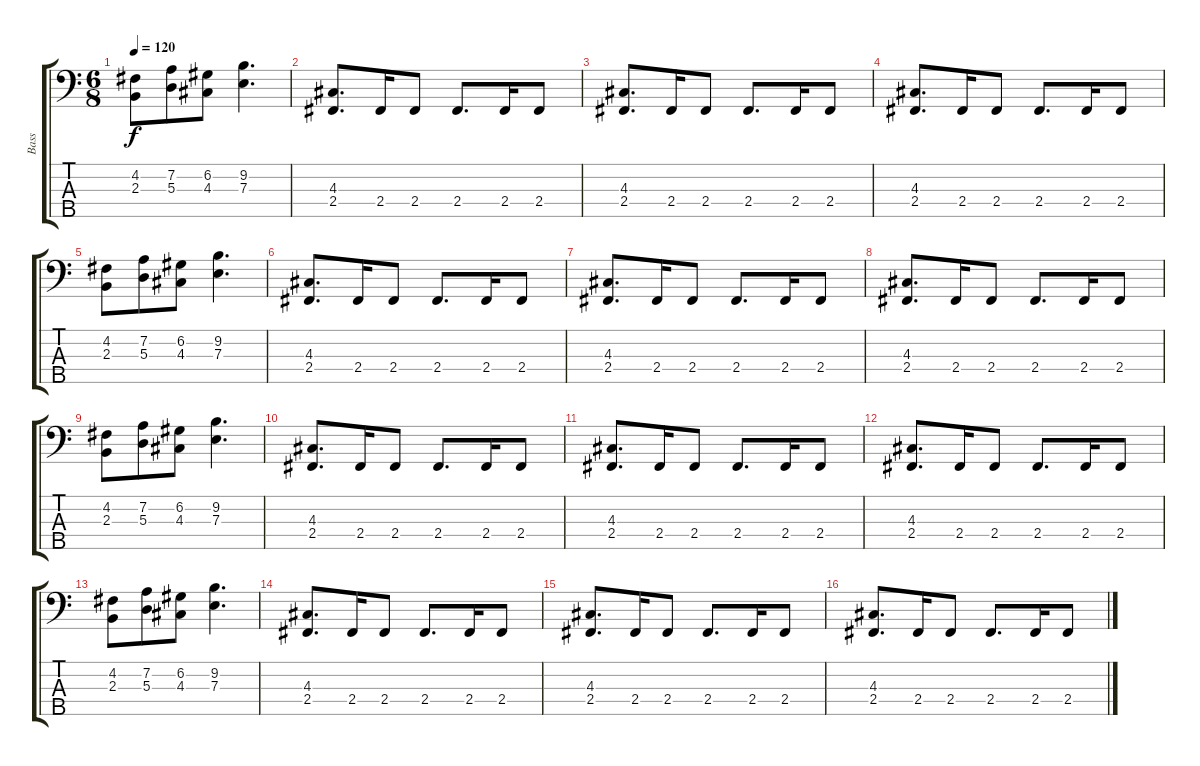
\track ("Bass" "Bass") {instrument electricbassfinger}
\staff {score tabs}
\tuning (G2 D2 A1 E1 B0) {hide}
\ts (6 8)
\tempo 120
\clef f4
\ks c
(4.2 2.3).8{dy f} (7.2 5.3).8 (6.2 4.3).8 (9.2 7.3).4{d} |
(4.3 2.4).8{d} 2.4.16 2.4.8 2.4.8{d} 2.4.16 2.4.8 |
(4.3 2.4).8{d} 2.4.16 2.4.8 2.4.8{d} 2.4.16 2.4.8 |
(4.3 2.4).8{d} 2.4.16 2.4.8 2.4.8{d} 2.4.16 2.4.8 |
(4.2 2.3).8 (7.2 5.3).8 (6.2 4.3).8 (9.2 7.3).4{d} |
(4.3 2.4).8{d} 2.4.16 2.4.8 2.4.8{d} 2.4.16 2.4.8 |
(4.3 2.4).8{d} 2.4.16 2.4.8 2.4.8{d} 2.4.16 2.4.8 |
(4.3 2.4).8{d} 2.4.16 2.4.8 2.4.8{d} 2.4.16 2.4.8 |
(4.2 2.3).8 (7.2 5.3).8 (6.2 4.3).8 (9.2 7.3).4{d} |
(4.3 2.4).8{d} 2.4.16 2.4.8 2.4.8{d} 2.4.16 2.4.8 |
(4.3 2.4).8{d} 2.4.16 2.4.8 2.4.8{d} 2.4.16 2.4.8 |
(4.3 2.4).8{d} 2.4.16 2.4.8 2.4.8{d} 2.4.16 2.4.8 |
(4.2 2.3).8 (7.2 5.3).8 (6.2 4.3).8 (9.2 7.3).4{d} |
(4.3 2.4).8{d} 2.4.16 2.4.8 2.4.8{d} 2.4.16 2.4.8 |
(4.3 2.4).8{d} 2.4.16 2.4.8 2.4.8{d} 2.4.16 2.4.8 |
(4.3 2.4).8{d} 2.4.16 2.4.8 2.4.8{d} 2.4.16 2.4.8
